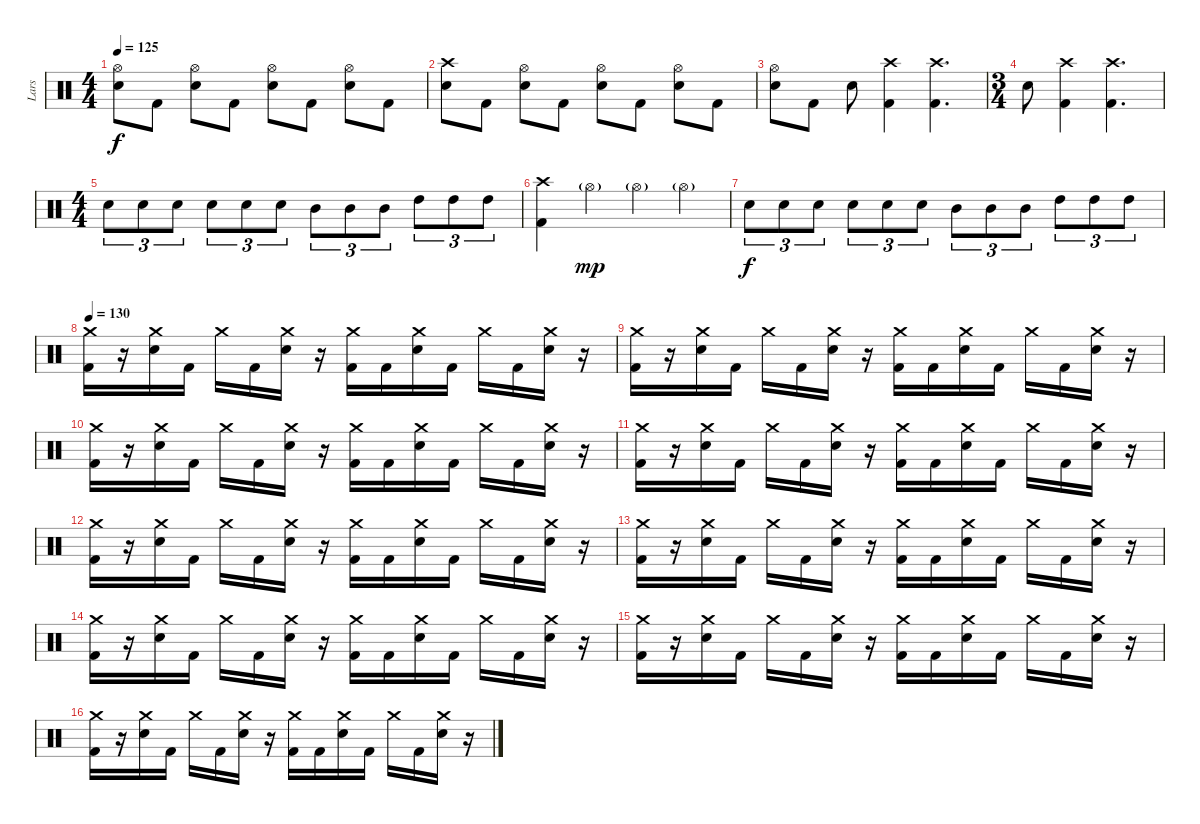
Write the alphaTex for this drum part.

\track ("Lars" "Lars") {instrument percussion}
\staff {score}
\articulation defaults
\ts (4 4)
\tempo 125
\clef neutral
\ks c
("Hi-Hat (open)" "Electric Snare (hit)").8{dy f} "Kick (hit) 2".8 ("Hi-Hat (open)" "Electric Snare (hit)").8 "Kick (hit) 2".8 ("Hi-Hat (open)" "Electric Snare (hit)").8 "Kick (hit) 2".8 ("Hi-Hat (open)" "Electric Snare (hit)").8 "Kick (hit) 2".8 |
("Crash high (hit)" "Electric Snare (hit)").8 "Kick (hit) 2".8 ("Hi-Hat (open)" "Electric Snare (hit)").8 "Kick (hit) 2".8 ("Hi-Hat (open)" "Electric Snare (hit)").8 "Kick (hit) 2".8 ("Hi-Hat (open)" "Electric Snare (hit)").8 "Kick (hit) 2".8 |
("Hi-Hat (open)" "Electric Snare (hit)").8 "Kick (hit) 2".8 "Electric Snare (hit)".8 ("Crash high (hit)" "Kick (hit) 2").4 ("Crash high (hit)" "Kick (hit) 2").4{d} |
\ts (3 4)
"Electric Snare (hit)".8 ("Crash high (hit)" "Kick (hit) 2").4 ("Crash high (hit)" "Kick (hit) 2").4{d} |
\ts (4 4)
"Electric Snare (hit)".8{tu (3 2)} "Electric Snare (hit)".8{tu (3 2)} "Electric Snare (hit)".8{tu (3 2)} "Electric Snare (hit)".8{tu (3 2)} "Electric Snare (hit)".8{tu (3 2)} "Electric Snare (hit)".8{tu (3 2)} "Mid Tom (hit)".8{tu (3 2)} "Mid Tom (hit)".8{tu (3 2)} "Mid Tom (hit)".8{tu (3 2)} "High Tom (hit)".8{tu (3 2)} "High Tom (hit)".8{tu (3 2)} "High Tom (hit)".8{tu (3 2)} |
("Crash high (hit)" "Kick (hit) 2").4 "Hi-Hat (open)"{g}.4{dy mp} "Hi-Hat (open)"{g}.4 "Hi-Hat (open)"{g}.4 |
"Electric Snare (hit)".8{tu (3 2) dy f} "Electric Snare (hit)".8{tu (3 2)} "Electric Snare (hit)".8{tu (3 2)} "Electric Snare (hit)".8{tu (3 2)} "Electric Snare (hit)".8{tu (3 2)} "Electric Snare (hit)".8{tu (3 2)} "Mid Tom (hit)".8{tu (3 2)} "Mid Tom (hit)".8{tu (3 2)} "Mid Tom (hit)".8{tu (3 2)} "High Tom (hit)".8{tu (3 2)} "High Tom (hit)".8{tu (3 2)} "High Tom (hit)".8{tu (3 2)} |
\tempo 130
("Crash medium (hit)" "Kick (hit) 2").16 r.16 ("Crash medium (hit)" "Electric Snare (hit)").16 "Kick (hit) 2".16 "Crash medium (hit)".16 "Kick (hit) 2".16 ("Crash medium (hit)" "Electric Snare (hit)").16 r.16 ("Crash medium (hit)" "Kick (hit) 2").16 "Kick (hit) 2".16 ("Crash medium (hit)" "Electric Snare (hit)").16 "Kick (hit) 2".16 "Crash medium (hit)".16 "Kick (hit) 2".16 ("Crash medium (hit)" "Electric Snare (hit)").16 r.16 |
("Crash medium (hit)" "Kick (hit) 2").16 r.16 ("Crash medium (hit)" "Electric Snare (hit)").16 "Kick (hit) 2".16 "Crash medium (hit)".16 "Kick (hit) 2".16 ("Crash medium (hit)" "Electric Snare (hit)").16 r.16 ("Crash medium (hit)" "Kick (hit) 2").16 "Kick (hit) 2".16 ("Crash medium (hit)" "Electric Snare (hit)").16 "Kick (hit) 2".16 "Crash medium (hit)".16 "Kick (hit) 2".16 ("Crash medium (hit)" "Electric Snare (hit)").16 r.16 |
("Crash medium (hit)" "Kick (hit) 2").16 r.16 ("Crash medium (hit)" "Electric Snare (hit)").16 "Kick (hit) 2".16 "Crash medium (hit)".16 "Kick (hit) 2".16 ("Crash medium (hit)" "Electric Snare (hit)").16 r.16 ("Crash medium (hit)" "Kick (hit) 2").16 "Kick (hit) 2".16 ("Crash medium (hit)" "Electric Snare (hit)").16 "Kick (hit) 2".16 "Crash medium (hit)".16 "Kick (hit) 2".16 ("Crash medium (hit)" "Electric Snare (hit)").16 r.16 |
("Crash medium (hit)" "Kick (hit) 2").16 r.16 ("Crash medium (hit)" "Electric Snare (hit)").16 "Kick (hit) 2".16 "Crash medium (hit)".16 "Kick (hit) 2".16 ("Crash medium (hit)" "Electric Snare (hit)").16 r.16 ("Crash medium (hit)" "Kick (hit) 2").16 "Kick (hit) 2".16 ("Crash medium (hit)" "Electric Snare (hit)").16 "Kick (hit) 2".16 "Crash medium (hit)".16 "Kick (hit) 2".16 ("Crash medium (hit)" "Electric Snare (hit)").16 r.16 |
("Crash medium (hit)" "Kick (hit) 2").16 r.16 ("Crash medium (hit)" "Electric Snare (hit)").16 "Kick (hit) 2".16 "Crash medium (hit)".16 "Kick (hit) 2".16 ("Crash medium (hit)" "Electric Snare (hit)").16 r.16 ("Crash medium (hit)" "Kick (hit) 2").16 "Kick (hit) 2".16 ("Crash medium (hit)" "Electric Snare (hit)").16 "Kick (hit) 2".16 "Crash medium (hit)".16 "Kick (hit) 2".16 ("Crash medium (hit)" "Electric Snare (hit)").16 r.16 |
("Crash medium (hit)" "Kick (hit) 2").16 r.16 ("Crash medium (hit)" "Electric Snare (hit)").16 "Kick (hit) 2".16 "Crash medium (hit)".16 "Kick (hit) 2".16 ("Crash medium (hit)" "Electric Snare (hit)").16 r.16 ("Crash medium (hit)" "Kick (hit) 2").16 "Kick (hit) 2".16 ("Crash medium (hit)" "Electric Snare (hit)").16 "Kick (hit) 2".16 "Crash medium (hit)".16 "Kick (hit) 2".16 ("Crash medium (hit)" "Electric Snare (hit)").16 r.16 |
("Crash medium (hit)" "Kick (hit) 2").16 r.16 ("Crash medium (hit)" "Electric Snare (hit)").16 "Kick (hit) 2".16 "Crash medium (hit)".16 "Kick (hit) 2".16 ("Crash medium (hit)" "Electric Snare (hit)").16 r.16 ("Crash medium (hit)" "Kick (hit) 2").16 "Kick (hit) 2".16 ("Crash medium (hit)" "Electric Snare (hit)").16 "Kick (hit) 2".16 "Crash medium (hit)".16 "Kick (hit) 2".16 ("Crash medium (hit)" "Electric Snare (hit)").16 r.16 |
("Crash medium (hit)" "Kick (hit) 2").16 r.16 ("Crash medium (hit)" "Electric Snare (hit)").16 "Kick (hit) 2".16 "Crash medium (hit)".16 "Kick (hit) 2".16 ("Crash medium (hit)" "Electric Snare (hit)").16 r.16 ("Crash medium (hit)" "Kick (hit) 2").16 "Kick (hit) 2".16 ("Crash medium (hit)" "Electric Snare (hit)").16 "Kick (hit) 2".16 "Crash medium (hit)".16 "Kick (hit) 2".16 ("Crash medium (hit)" "Electric Snare (hit)").16 r.16 |
("Crash medium (hit)" "Kick (hit) 2").16 r.16 ("Crash medium (hit)" "Electric Snare (hit)").16 "Kick (hit) 2".16 "Crash medium (hit)".16 "Kick (hit) 2".16 ("Crash medium (hit)" "Electric Snare (hit)").16 r.16 ("Crash medium (hit)" "Kick (hit) 2").16 "Kick (hit) 2".16 ("Crash medium (hit)" "Electric Snare (hit)").16 "Kick (hit) 2".16 "Crash medium (hit)".16 "Kick (hit) 2".16 ("Crash medium (hit)" "Electric Snare (hit)").16 r.16
